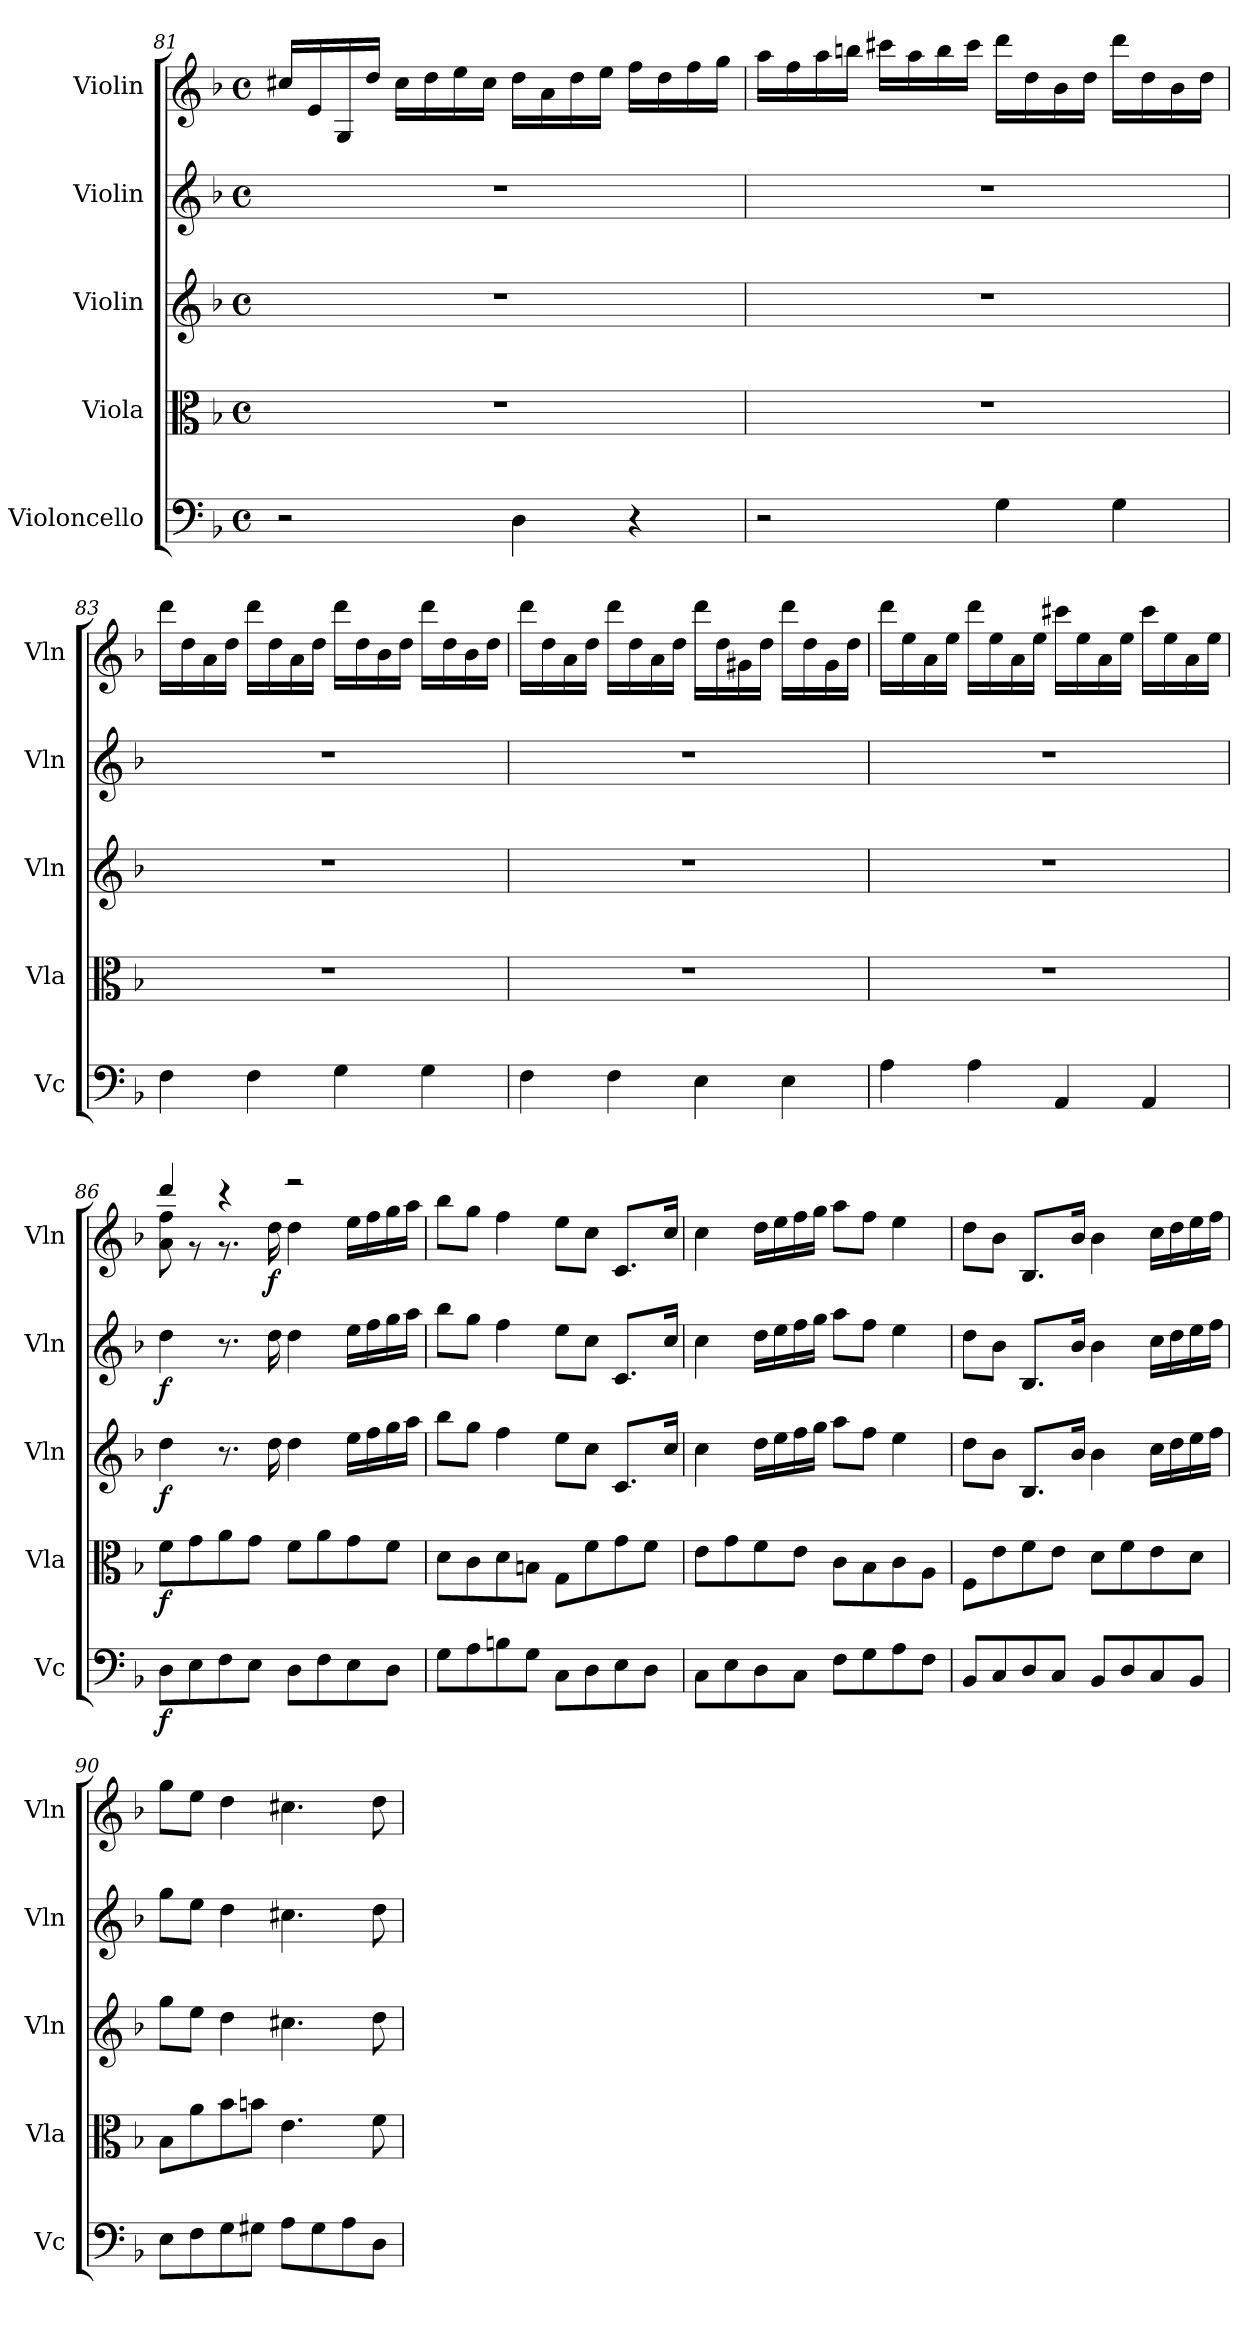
**kern	**dynam	**kern	**dynam	**kern	**dynam	**kern	**dynam	**kern	**dynam
*part5	*part5	*part4	*part4	*part3	*part3	*part2	*part2	*part1	*part1
*staff5	*staff5	*staff4	*staff4	*staff3	*staff3	*staff2	*staff2	*staff1	*staff1
*I"Violoncello	*	*I"Viola	*	*I"Violin	*	*I"Violin	*	*I"Violin	*
*I'Vc	*	*I'Vla	*	*I'Vln	*	*I'Vln	*	*I'Vln	*
*clefF4	*	*clefC3	*	*clefG2	*	*clefG2	*	*clefG2	*
*k[b-]	*	*k[b-]	*	*k[b-]	*	*k[b-]	*	*k[b-]	*
*M4/4	*	*M4/4	*	*M4/4	*	*M4/4	*	*M4/4	*
*met(c)	*	*met(c)	*	*met(c)	*	*met(c)	*	*met(c)	*
=81	=81	=81	=81	=81	=81	=81	=81	=81	=81
2r	.	1r	.	1r	.	1r	.	16cc#X/LL	.
.	.	.	.	.	.	.	.	16e/	.
.	.	.	.	.	.	.	.	16G/	.
.	.	.	.	.	.	.	.	16dd/JJ	.
.	.	.	.	.	.	.	.	16cc#\LL	.
.	.	.	.	.	.	.	.	16dd\	.
.	.	.	.	.	.	.	.	16ee\	.
.	.	.	.	.	.	.	.	16cc#\JJ	.
4D\	.	.	.	.	.	.	.	16dd\LL	.
.	.	.	.	.	.	.	.	16a\	.
.	.	.	.	.	.	.	.	16dd\	.
.	.	.	.	.	.	.	.	16ee\JJ	.
4r	.	.	.	.	.	.	.	16ff\LL	.
.	.	.	.	.	.	.	.	16dd\	.
.	.	.	.	.	.	.	.	16ff\	.
.	.	.	.	.	.	.	.	16gg\JJ	.
=82	=82	=82	=82	=82	=82	=82	=82	=82	=82
2r	.	1r	.	1r	.	1r	.	16aa\LL	.
.	.	.	.	.	.	.	.	16ff\	.
.	.	.	.	.	.	.	.	16aa\	.
.	.	.	.	.	.	.	.	16bbn\JJ	.
.	.	.	.	.	.	.	.	16ccc#X\LL	.
.	.	.	.	.	.	.	.	16aa\	.
.	.	.	.	.	.	.	.	16bb\	.
.	.	.	.	.	.	.	.	16ccc#\JJ	.
4G\	.	.	.	.	.	.	.	16ddd\LL	.
.	.	.	.	.	.	.	.	16dd\	.
.	.	.	.	.	.	.	.	16b-\	.
.	.	.	.	.	.	.	.	16dd\JJ	.
4G\	.	.	.	.	.	.	.	16ddd\LL	.
.	.	.	.	.	.	.	.	16dd\	.
.	.	.	.	.	.	.	.	16b-\	.
.	.	.	.	.	.	.	.	16dd\JJ	.
=83	=83	=83	=83	=83	=83	=83	=83	=83	=83
4F\	.	1r	.	1r	.	1r	.	16ddd\LL	.
.	.	.	.	.	.	.	.	16dd\	.
.	.	.	.	.	.	.	.	16a\	.
.	.	.	.	.	.	.	.	16dd\JJ	.
4F\	.	.	.	.	.	.	.	16ddd\LL	.
.	.	.	.	.	.	.	.	16dd\	.
.	.	.	.	.	.	.	.	16a\	.
.	.	.	.	.	.	.	.	16dd\JJ	.
4G\	.	.	.	.	.	.	.	16ddd\LL	.
.	.	.	.	.	.	.	.	16dd\	.
.	.	.	.	.	.	.	.	16b-\	.
.	.	.	.	.	.	.	.	16dd\JJ	.
4G\	.	.	.	.	.	.	.	16ddd\LL	.
.	.	.	.	.	.	.	.	16dd\	.
.	.	.	.	.	.	.	.	16b-\	.
.	.	.	.	.	.	.	.	16dd\JJ	.
=84	=84	=84	=84	=84	=84	=84	=84	=84	=84
4F\	.	1r	.	1r	.	1r	.	16ddd\LL	.
.	.	.	.	.	.	.	.	16dd\	.
.	.	.	.	.	.	.	.	16a\	.
.	.	.	.	.	.	.	.	16dd\JJ	.
4F\	.	.	.	.	.	.	.	16ddd\LL	.
.	.	.	.	.	.	.	.	16dd\	.
.	.	.	.	.	.	.	.	16a\	.
.	.	.	.	.	.	.	.	16dd\JJ	.
4E\	.	.	.	.	.	.	.	16ddd\LL	.
.	.	.	.	.	.	.	.	16dd\	.
.	.	.	.	.	.	.	.	16g#X\	.
.	.	.	.	.	.	.	.	16dd\JJ	.
4E\	.	.	.	.	.	.	.	16ddd\LL	.
.	.	.	.	.	.	.	.	16dd\	.
.	.	.	.	.	.	.	.	16g#\	.
.	.	.	.	.	.	.	.	16dd\JJ	.
=85	=85	=85	=85	=85	=85	=85	=85	=85	=85
4A\	.	1r	.	1r	.	1r	.	16ddd\LL	.
.	.	.	.	.	.	.	.	16ee\	.
.	.	.	.	.	.	.	.	16a\	.
.	.	.	.	.	.	.	.	16ee\JJ	.
4A\	.	.	.	.	.	.	.	16ddd\LL	.
.	.	.	.	.	.	.	.	16ee\	.
.	.	.	.	.	.	.	.	16a\	.
.	.	.	.	.	.	.	.	16ee\JJ	.
4AA/	.	.	.	.	.	.	.	16ccc#X\LL	.
.	.	.	.	.	.	.	.	16ee\	.
.	.	.	.	.	.	.	.	16a\	.
.	.	.	.	.	.	.	.	16ee\JJ	.
4AA/	.	.	.	.	.	.	.	16ccc#\LL	.
.	.	.	.	.	.	.	.	16ee\	.
.	.	.	.	.	.	.	.	16a\	.
.	.	.	.	.	.	.	.	16ee\JJ	.
=86	=86	=86	=86	=86	=86	=86	=86	=86	=86
*	*	*	*	*	*	*	*	*^	*
8D\L	f	8f\L	f	4dd\	f	4dd\	f	4ddd/	8a\ 8ff\	.
8E\	.	8g\	.	.	.	.	.	.	8r	.
8F\	.	8a\	.	8.r	.	8.r	.	4r	8.r	.
8E\J	.	8g\J	.	.	.	.	.	.	.	.
.	.	.	.	16dd\	.	16dd\	.	.	16dd\	f
8D\L	.	8f\L	.	4dd\	.	4dd\	.	2r	4dd\	.
8F\	.	8a\	.	.	.	.	.	.	.	.
8E\	.	8g\	.	16ee\LL	.	16ee\LL	.	.	16ee\LL	.
.	.	.	.	16ff\	.	16ff\	.	.	16ff\	.
8D\J	.	8f\J	.	16gg\	.	16gg\	.	.	16gg\	.
.	.	.	.	16aa\JJ	.	16aa\JJ	.	.	16aa\JJ	.
*	*	*	*	*	*	*	*	*v	*v	*
=87	=87	=87	=87	=87	=87	=87	=87	=87	=87
8G\L	.	8d\L	.	8bb-\L	.	8bb-\L	.	8bb-\L	.
8A\	.	8c\	.	8gg\J	.	8gg\J	.	8gg\J	.
8Bn\	.	8d\	.	4ff\	.	4ff\	.	4ff\	.
8G\J	.	8Bn\J	.	.	.	.	.	.	.
8C\L	.	8G\L	.	8ee\L	.	8ee\L	.	8ee\L	.
8D\	.	8f\	.	8cc\J	.	8cc\J	.	8cc\J	.
8E\	.	8g\	.	8.c/L	.	8.c/L	.	8.c/L	.
8D\J	.	8f\J	.	.	.	.	.	.	.
.	.	.	.	16cc/Jk	.	16cc/Jk	.	16cc/Jk	.
=88	=88	=88	=88	=88	=88	=88	=88	=88	=88
8C\L	.	8e\L	.	4cc\	.	4cc\	.	4cc\	.
8E\	.	8g\	.	.	.	.	.	.	.
8D\	.	8f\	.	16dd\LL	.	16dd\LL	.	16dd\LL	.
.	.	.	.	16ee\	.	16ee\	.	16ee\	.
8C\J	.	8e\J	.	16ff\	.	16ff\	.	16ff\	.
.	.	.	.	16gg\JJ	.	16gg\JJ	.	16gg\JJ	.
8F\L	.	8c\L	.	8aa\L	.	8aa\L	.	8aa\L	.
8G\	.	8B-\	.	8ff\J	.	8ff\J	.	8ff\J	.
8A\	.	8c\	.	4ee\	.	4ee\	.	4ee\	.
8F\J	.	8A\J	.	.	.	.	.	.	.
=89	=89	=89	=89	=89	=89	=89	=89	=89	=89
8BB-/L	.	8F\L	.	8dd\L	.	8dd\L	.	8dd\L	.
8C/	.	8e\	.	8b-\J	.	8b-\J	.	8b-\J	.
8D/	.	8f\	.	8.B-/L	.	8.B-/L	.	8.B-/L	.
8C/J	.	8e\J	.	.	.	.	.	.	.
.	.	.	.	16b-/Jk	.	16b-/Jk	.	16b-/Jk	.
8BB-/L	.	8d\L	.	4b-\	.	4b-\	.	4b-\	.
8D/	.	8f\	.	.	.	.	.	.	.
8C/	.	8e\	.	16cc\LL	.	16cc\LL	.	16cc\LL	.
.	.	.	.	16dd\	.	16dd\	.	16dd\	.
8BB-/J	.	8d\J	.	16ee\	.	16ee\	.	16ee\	.
.	.	.	.	16ff\JJ	.	16ff\JJ	.	16ff\JJ	.
=90	=90	=90	=90	=90	=90	=90	=90	=90	=90
8E\L	.	8B-\L	.	8gg\L	.	8gg\L	.	8gg\L	.
8F\	.	8a\	.	8ee\J	.	8ee\J	.	8ee\J	.
8G\	.	8b-\	.	4dd\	.	4dd\	.	4dd\	.
8G#X\J	.	8bn\J	.	.	.	.	.	.	.
8A\L	.	4.e\	.	4.cc#X\	.	4.cc#X\	.	4.cc#X\	.
8G#\	.	.	.	.	.	.	.	.	.
8A\	.	.	.	.	.	.	.	.	.
8D\J	.	8f\	.	8dd\	.	8dd\	.	8dd\	.
=	=	=	=	=	=	=	=	=	=
*-	*-	*-	*-	*-	*-	*-	*-	*-	*-
